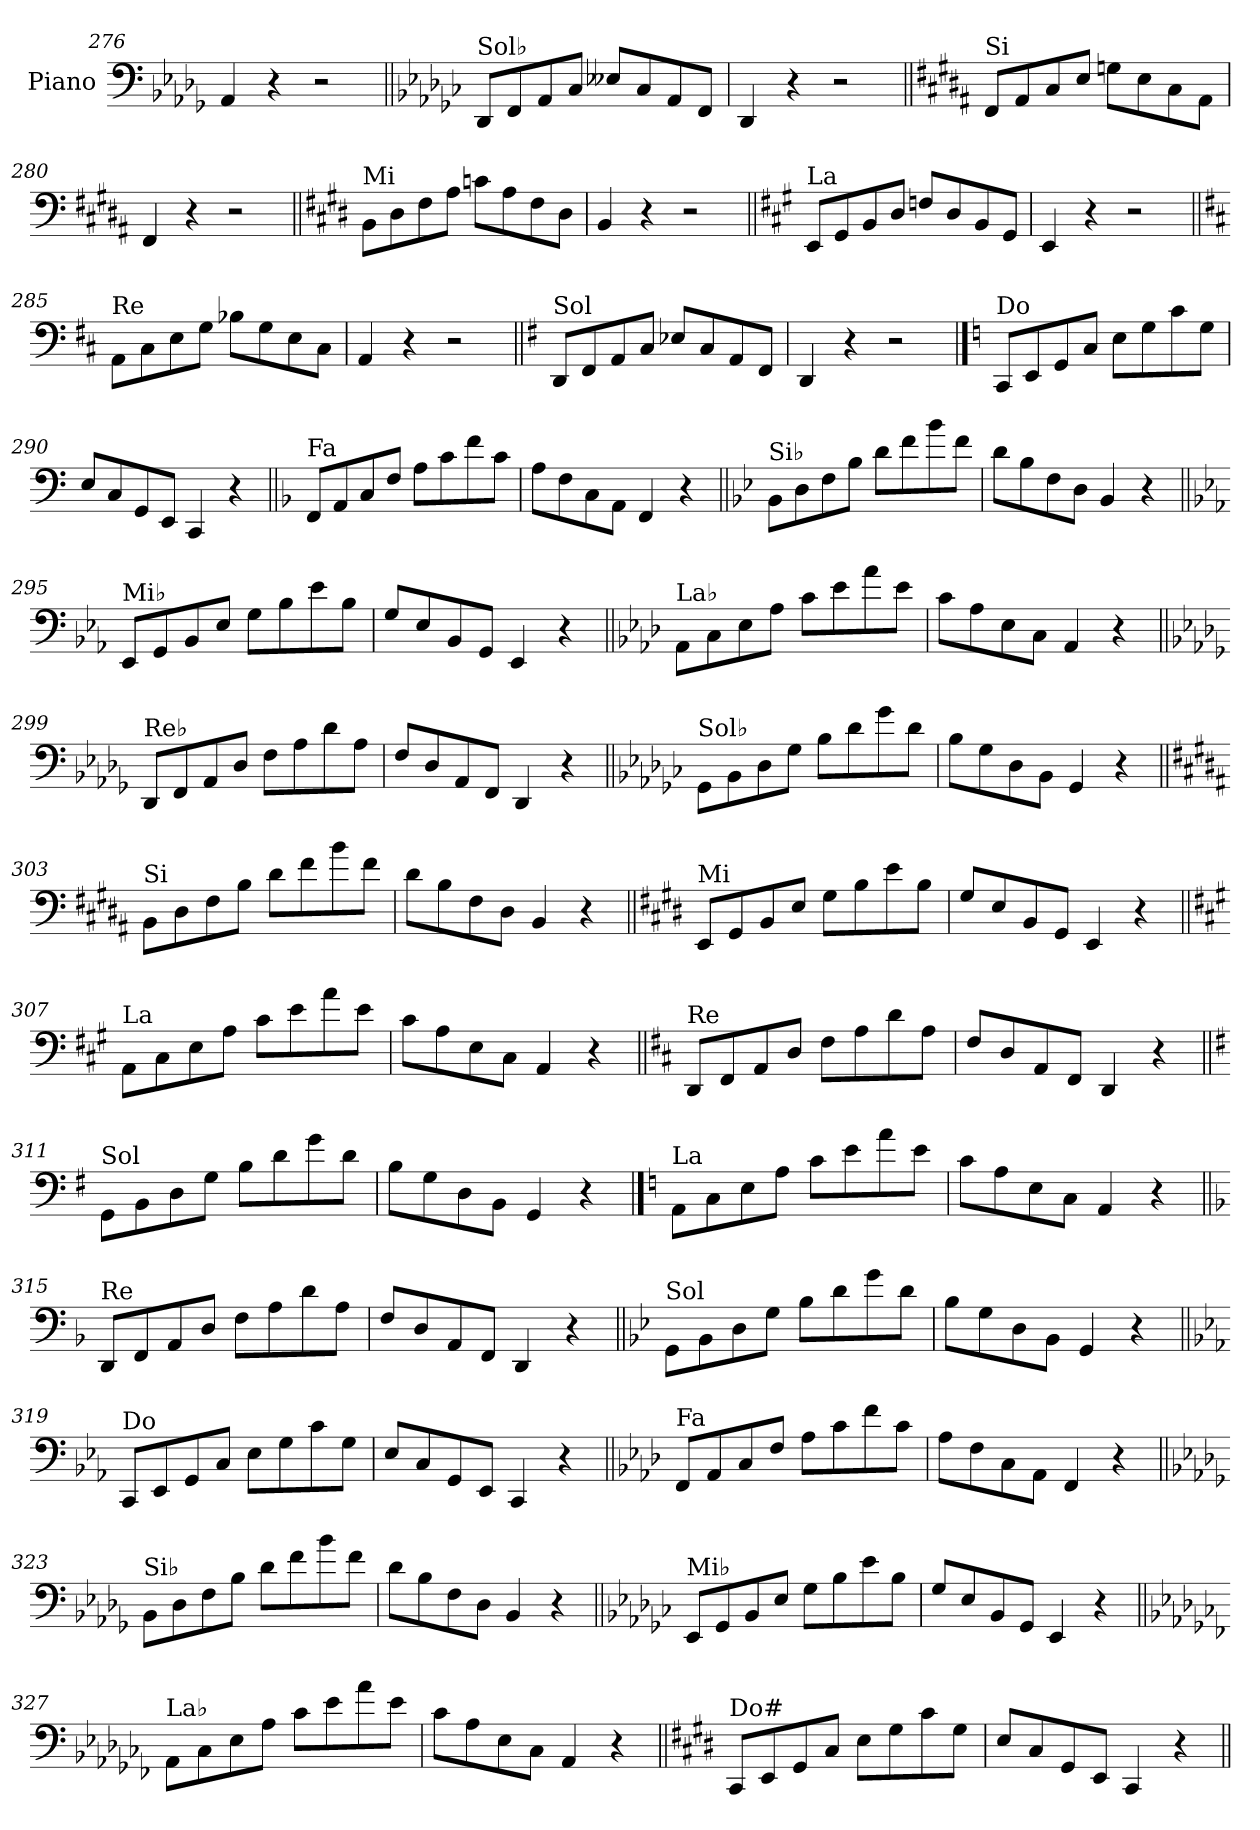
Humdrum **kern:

**kern
*part1
*staff1
*I"Piano
*I'Pno.
*clefF4
*k[b-e-a-d-g-]
=276
4AA-/
4r
2r
!!LO:LB:g=z
=277||
*k[b-e-a-d-g-c-]
!LO:TX:a:t=Sol♭
8DD-/L
8FF/
8AA-/
8C-/J
8E--X/L
8C-/
8AA-/
8FF/J
=278
4DD-/
4r
2r
=279||
*k[f#c#g#d#a#]
!LO:TX:a:t=Si
8FF#/L
8AA#/
8C#/
8E/J
8Gn\L
8E\
8C#\
8AA#\J
=280
4FF#/
4r
2r
=281||
*k[f#c#g#d#]
!LO:TX:a:t=Mi
8BB\L
8D#\
8F#\
8A\J
8cn\L
8A\
8F#\
8D#\J
=282
4BB/
4r
2r
!!LO:LB:g=z
=283||
*k[f#c#g#]
!LO:TX:a:t=La
8EE/L
8GG#/
8BB/
8D/J
8Fn/L
8D/
8BB/
8GG#/J
=284
4EE/
4r
2r
=285||
*k[f#c#]
!LO:TX:a:t=Re
8AA\L
8C#\
8E\
8G\J
8B-X\L
8G\
8E\
8C#\J
=286
4AA/
4r
2r
=287||
*k[f#]
!LO:TX:a:t=Sol
8DD/L
8FF#/
8AA/
8C/J
8E-X/L
8C/
8AA/
8FF#/J
=288
4DD/
4r
2r
!!LO:PB:g=z
==289
*k[]
!LO:TX:a:t=Do
8CC/L
8EE/
8GG/
8C/J
8E\L
8G\
8c\
8G\J
=290
8E/L
8C/
8GG/
8EE/J
4CC/
4r
=291||
*k[b-]
!LO:TX:a:t=Fa
8FF/L
8AA/
8C/
8F/J
8A\L
8c\
8f\
8c\J
=292
8A\L
8F\
8C\
8AA\J
4FF/
4r
=293||
*k[b-e-]
!LO:TX:a:t=Si♭
8BB-\L
8D\
8F\
8B-\J
8d\L
8f\
8b-\
8f\J
=294
8d\L
8B-\
8F\
8D\J
4BB-/
4r
!!LO:LB:g=z
=295||
*k[b-e-a-]
!LO:TX:a:t=Mi♭
8EE-/L
8GG/
8BB-/
8E-/J
8G\L
8B-\
8e-\
8B-\J
=296
8G/L
8E-/
8BB-/
8GG/J
4EE-/
4r
=297||
*k[b-e-a-d-]
!LO:TX:a:t=La♭
8AA-\L
8C\
8E-\
8A-\J
8c\L
8e-\
8a-\
8e-\J
=298
8c\L
8A-\
8E-\
8C\J
4AA-/
4r
=299||
*k[b-e-a-d-g-]
!LO:TX:a:t=Re♭
8DD-/L
8FF/
8AA-/
8D-/J
8F\L
8A-\
8d-\
8A-\J
=300
8F/L
8D-/
8AA-/
8FF/J
4DD-/
4r
!!LO:LB:g=z
=301||
*k[b-e-a-d-g-c-]
!LO:TX:a:t=Sol♭
8GG-\L
8BB-\
8D-\
8G-\J
8B-\L
8d-\
8g-\
8d-\J
=302
8B-\L
8G-\
8D-\
8BB-\J
4GG-/
4r
=303||
*k[f#c#g#d#a#]
!LO:TX:a:t=Si
8BB\L
8D#\
8F#\
8B\J
8d#\L
8f#\
8b\
8f#\J
=304
8d#\L
8B\
8F#\
8D#\J
4BB/
4r
=305||
*k[f#c#g#d#]
!LO:TX:a:t=Mi
8EE/L
8GG#/
8BB/
8E/J
8G#\L
8B\
8e\
8B\J
=306
8G#/L
8E/
8BB/
8GG#/J
4EE/
4r
!!LO:LB:g=z
=307||
*k[f#c#g#]
!LO:TX:a:t=La
8AA\L
8C#\
8E\
8A\J
8c#\L
8e\
8a\
8e\J
=308
8c#\L
8A\
8E\
8C#\J
4AA/
4r
=309||
*k[f#c#]
!LO:TX:a:t=Re
8DD/L
8FF#/
8AA/
8D/J
8F#\L
8A\
8d\
8A\J
=310
8F#/L
8D/
8AA/
8FF#/J
4DD/
4r
=311||
*k[f#]
!LO:TX:a:t=Sol
8GG\L
8BB\
8D\
8G\J
8B\L
8d\
8g\
8d\J
=312
8B\L
8G\
8D\
8BB\J
4GG/
4r
!!LO:LB:g=z
==313
*k[]
!LO:TX:a:t=La
8AA\L
8C\
8E\
8A\J
8c\L
8e\
8a\
8e\J
=314
8c\L
8A\
8E\
8C\J
4AA/
4r
=315||
*k[b-]
!LO:TX:a:t=Re
8DD/L
8FF/
8AA/
8D/J
8F\L
8A\
8d\
8A\J
=316
8F/L
8D/
8AA/
8FF/J
4DD/
4r
=317||
*k[b-e-]
!LO:TX:a:t=Sol
8GG\L
8BB-\
8D\
8G\J
8B-\L
8d\
8g\
8d\J
=318
8B-\L
8G\
8D\
8BB-\J
4GG/
4r
!!LO:LB:g=z
=319||
*k[b-e-a-]
!LO:TX:a:t=Do
8CC/L
8EE-/
8GG/
8C/J
8E-\L
8G\
8c\
8G\J
=320
8E-/L
8C/
8GG/
8EE-/J
4CC/
4r
=321||
*k[b-e-a-d-]
!LO:TX:a:t=Fa
8FF/L
8AA-/
8C/
8F/J
8A-\L
8c\
8f\
8c\J
=322
8A-\L
8F\
8C\
8AA-\J
4FF/
4r
=323||
*k[b-e-a-d-g-]
!LO:TX:a:t=Si♭
8BB-\L
8D-\
8F\
8B-\J
8d-\L
8f\
8b-\
8f\J
=324
8d-\L
8B-\
8F\
8D-\J
4BB-/
4r
!!LO:LB:g=z
=325||
*k[b-e-a-d-g-c-]
!LO:TX:a:t=Mi♭
8EE-/L
8GG-/
8BB-/
8E-/J
8G-\L
8B-\
8e-\
8B-\J
=326
8G-/L
8E-/
8BB-/
8GG-/J
4EE-/
4r
=327||
*k[b-e-a-d-g-c-f-]
!LO:TX:a:t=La♭
8AA-\L
8C-\
8E-\
8A-\J
8c-\L
8e-\
8a-\
8e-\J
=328
8c-\L
8A-\
8E-\
8C-\J
4AA-/
4r
=329||
*k[f#c#g#d#]
!LO:TX:a:t=Do#
8CC#/L
8EE/
8GG#/
8C#/J
8E\L
8G#\
8c#\
8G#\J
=330
8E/L
8C#/
8GG#/
8EE/J
4CC#/
4r
=||
*-
